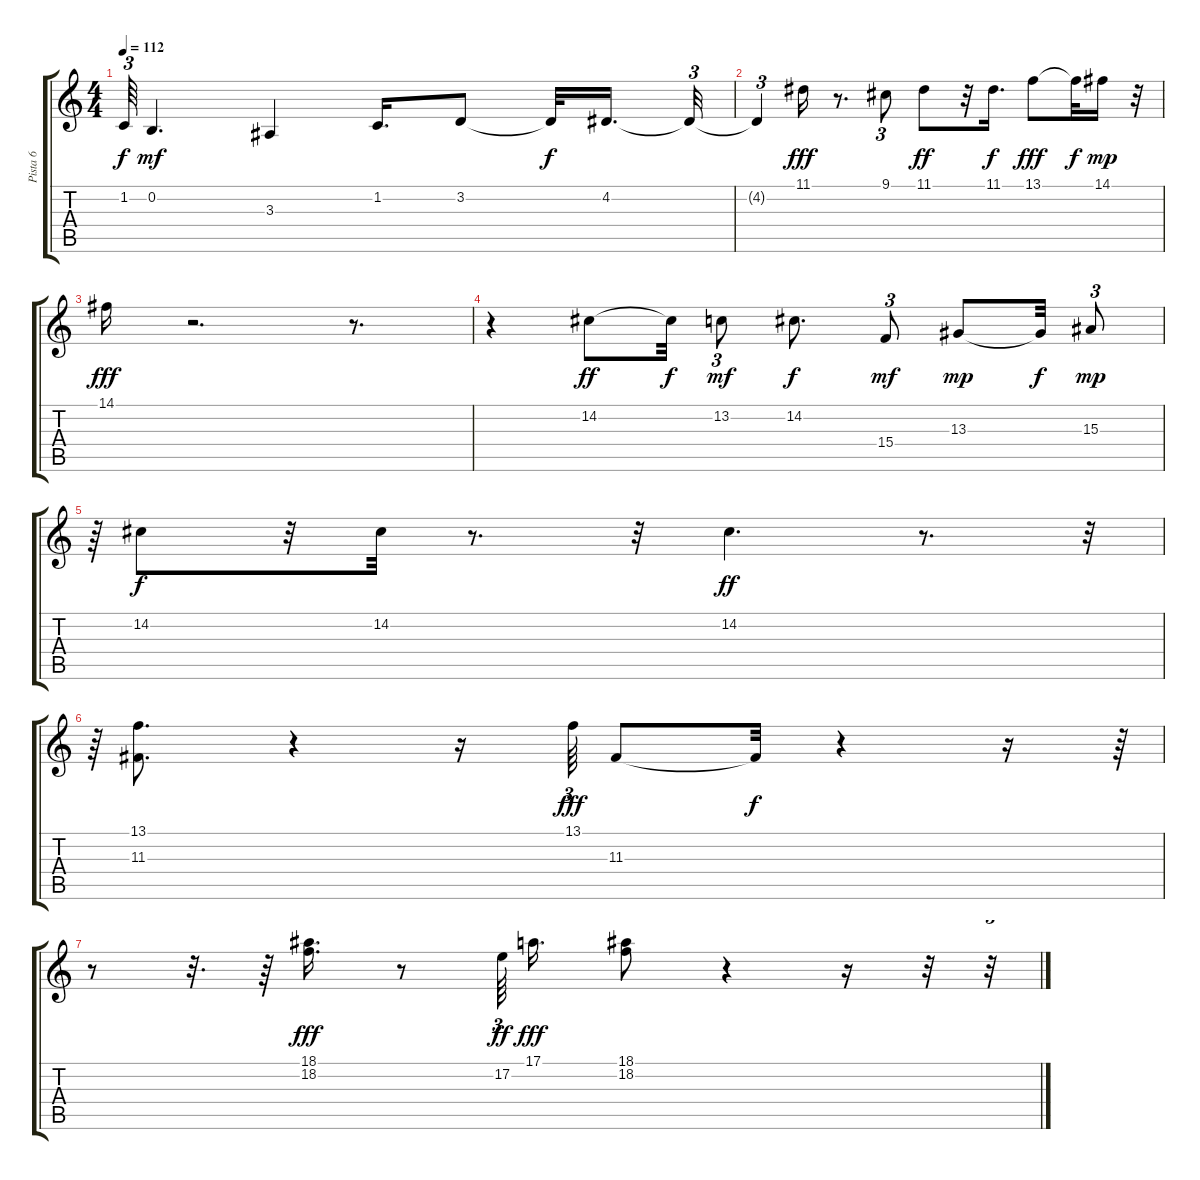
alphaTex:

\track ("Pista 6" "Pista 6") {instrument trumpet}
\staff {score tabs}
\tuning (E4 B3 G3 D3 A2 E2) {hide}
\ts (4 4)
\tempo 112
\clef g2
\ks c
1.2{t}.64{tu (3 2) dy f} 0.2.4{d dy mf} 3.3.4 1.2.16{d} 3.2.8 3.2{t}.32{dy f} 4.2.16{d beam splitsecondary} 4.2{t}.32{tu (3 2)} |
4.2{t}.4{tu (3 2)} 11.1.16{dy fff} r.8{d} 9.1.8{tu (3 2)} 11.1.8{dy ff} r.32 11.1.16{d dy f} 13.1.8{dy fff} 13.1{t}.32{dy f} 14.1.16{dy mp} r.32 |
14.1.16{dy fff} r.2{d} r.8{d} |
r.4 14.2.8{dy ff} 14.2{t}.32{dy f} 13.2.8{tu (3 2) dy mf} 14.2.8{d dy f} 15.4.8{tu (3 2) dy mf} 13.3.8{dy mp} 13.3{t}.32{dy f} 15.3.8{tu (3 2) dy mp} |
r.64{tu (3 2)} 14.2.8{dy f} r.32 14.2.32 r.8{d} r.32 14.2.4{d dy ff} r.8{d} r.32{tu (3 2)} |
r.64{tu (3 2)} (13.1 11.3).8{d} r.4 r.16 13.1.64{tu (3 2) dy fff} 11.3.8 11.3{t}.32{dy f} r.4 r.16 r.64{tu (3 2)} |
r.8 r.32{d} r.64 (18.1 18.2).16{d dy fff} r.8 17.2.64{tu (3 2) dy ff} 17.1.16{d dy fff} (18.1 18.2).8 r.4 r.16 r.32 r.32{tu (3 2)}
